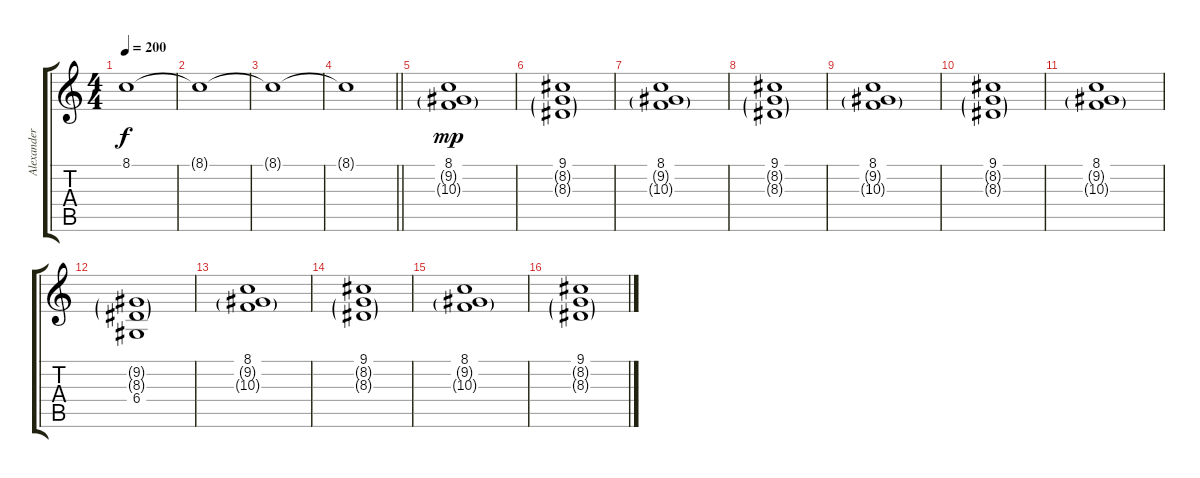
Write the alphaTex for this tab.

\track ("Alexander Norets" "Alexander ") {instrument pad8sweep}
\staff {score tabs}
\tuning (E4 B3 G3 D3 A2 E2) {hide}
\ts (4 4)
\tempo 200
\clef g2
\ks c
8.1.1{dy f} |
8.1{t}.1 |
8.1{t}.1 |
\barLineRight lightlight
8.1{t}.1 |
\section ("" "")
(8.1 9.2{g} 10.3{g}).1{dy mp} |
(9.1 8.2{g} 8.3{g}).1 |
(8.1 9.2{g} 10.3{g}).1 |
(9.1 8.2{g} 8.3{g}).1 |
(8.1 9.2{g} 10.3{g}).1 |
(9.1 8.2{g} 8.3{g}).1 |
(8.1 9.2{g} 10.3{g}).1 |
(9.2{g} 8.3{g} 6.4).1 |
(8.1 9.2{g} 10.3{g}).1 |
(9.1 8.2{g} 8.3{g}).1 |
(8.1 9.2{g} 10.3{g}).1 |
(9.1 8.2{g} 8.3{g}).1
